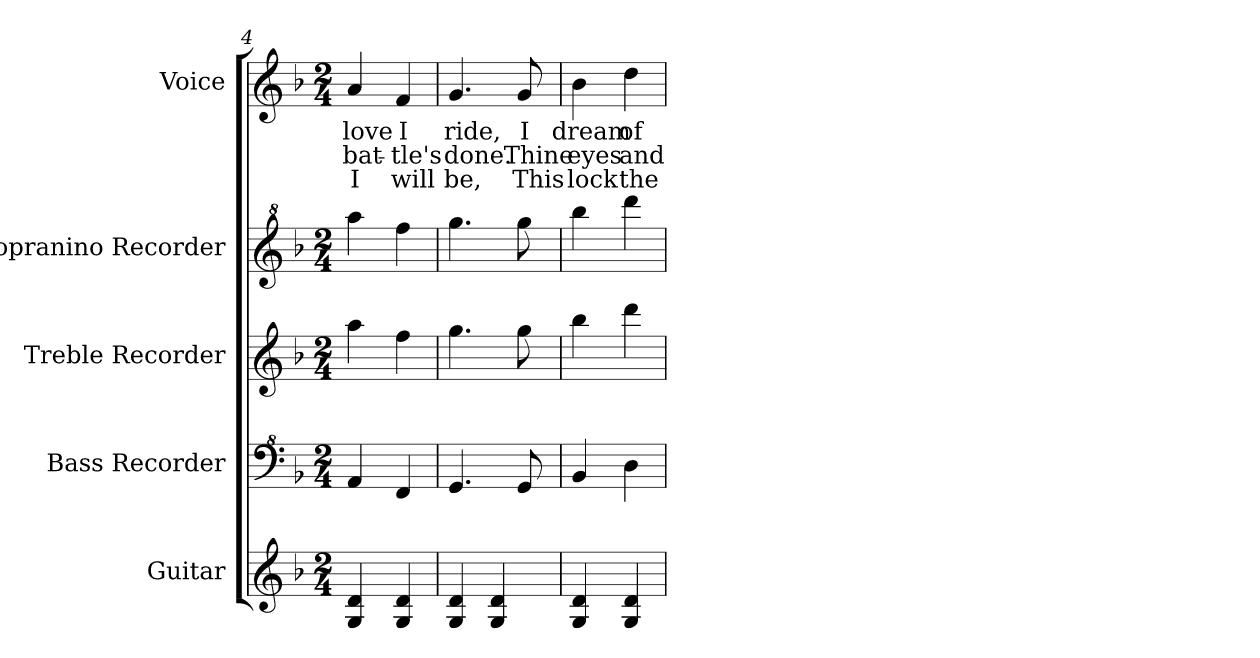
**kern	**kern	**kern	**kern	**kern	**text	**text	**text
*part5	*part4	*part3	*part2	*part1	*part1	*part1	*part1
*staff5	*staff4	*staff3	*staff2	*staff1	*staff1	*staff1	*staff1
*I"Guitar	*I"Bass Recorder	*I"Treble Recorder	*I"Sopranino Recorder	*I"Voice	*	*	*
*I'Gtr.	*I'B. Rec.	*I'Tr. Rec.	*I'Sop. Rec.	*I'Voice	*	*	*
*clefG2	*clefF^4	*clefG2	*clefG^2	*clefG2	*	*	*
*ITrd7c12	*ITrd-7c-12	*	*ITrd-7c-12	*	*	*	*
*k[b-]	*k[b-]	*k[b-]	*k[b-]	*k[b-]	*	*	*
*F:	*F:	*F:	*F:	*F:	*	*	*
*M2/4	*M2/4	*M2/4	*M2/4	*M2/4	*	*	*
=4	=4	=4	=4	=4	=4	=4	=4
!	!	!	!	!	!LO:LY:b:color=#000000	!LO:LY:b:color=#000000	!LO:LY:b:color=#000000
4GGi/ 4Di	4ai/	4aai\	4aaaai\	4ai/	love	bat-	I
!	!	!	!	!	!LO:LY:b:color=#000000	!LO:LY:b:color=#000000	!LO:LY:b:color=#000000
4GGi/ 4Di	4fi/	4ffi\	4ffffi\	4fi/	I	-tle's	will
!!LO:LB:g=z
=5	=5	=5	=5	=5	=5	=5	=5
!	!	!	!	!	!LO:LY:b:color=#000000	!LO:LY:b:color=#000000	!LO:LY:b:color=#000000
4GGi/ 4Di	4.gi/	4.ggi\	4.ggggi\	4.gi/	ride,	done.	be,
4GGi/ 4Di	.	.	.	.	.	.	.
!	!	!	!	!	!LO:LY:b:color=#000000	!LO:LY:b:color=#000000	!LO:LY:b:color=#000000
.	8gi/	8ggi\	8ggggi\	8gi/	I	Thine	This
=6	=6	=6	=6	=6	=6	=6	=6
!	!	!	!	!	!LO:LY:b:color=#000000	!LO:LY:b:color=#000000	!LO:LY:b:color=#000000
4GGi/ 4Di	4b-i/	4bb-i\	4bbbb-i\	4b-i\	dream	eyes	lock
!	!	!	!	!	!LO:LY:b:color=#000000	!LO:LY:b:color=#000000	!LO:LY:b:color=#000000
4GGi/ 4Di	4ddi\	4dddi\	4dddddi\	4ddi\	of	and	the
=	=	=	=	=	=	=	=
*-	*-	*-	*-	*-	*-	*-	*-
